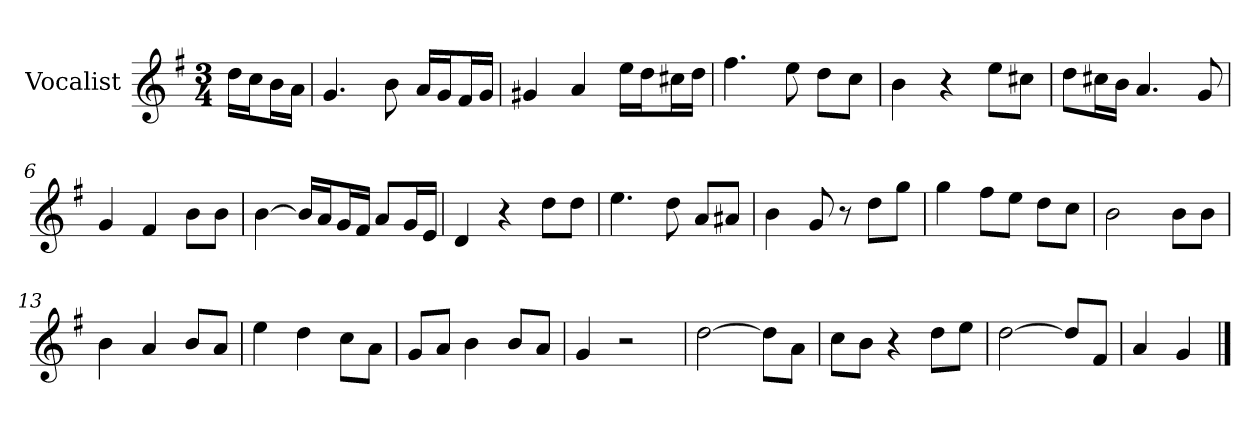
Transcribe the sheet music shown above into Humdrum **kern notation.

**kern
*part1
*staff1
*I"Vocalist
*k[f#]
*G:
*M3/4
=
16ddLL
16ccJ
16bL
16aJJ
=1
4.g
8b
16aLL
16gJ
16f#L
16gJJ
=2
4g#X
4a
16eeLL
16ddJ
16cc#XL
16ddJJ
=3
4.ff#
8ee
8ddL
8ccJ
=4
4b
4r
8eeL
8cc#XJ
=5
8ddL
16cc#XL
16bJJ
4.a
8g
=6
4g
4f#
8bL
8bJ
=7
[4b
16bLL]
16aJ
16gL
16f#JJ
8aL
16gL
16eJJ
=8
4d
4r
8ddL
8ddJ
=9
4.ee
8dd
8aL
8a#XJ
=10
4b
8g
8r
8ddL
8ggJ
=11
4gg
8ff#L
8eeJ
8ddL
8ccJ
=12
2b
8bL
8bJ
=13
4b
4a
8bL
8aJ
=14
4ee
4dd
8ccL
8aJ
=15
8gL
8aJ
4b
8bL
8aJ
=16
4g
2r
=17
[2dd
8ddL]
8aJ
=18
8ccL
8bJ
4r
8ddL
8eeJ
=19
[2dd
8ddL]
8f#J
=20
4a
4g
==
*-
